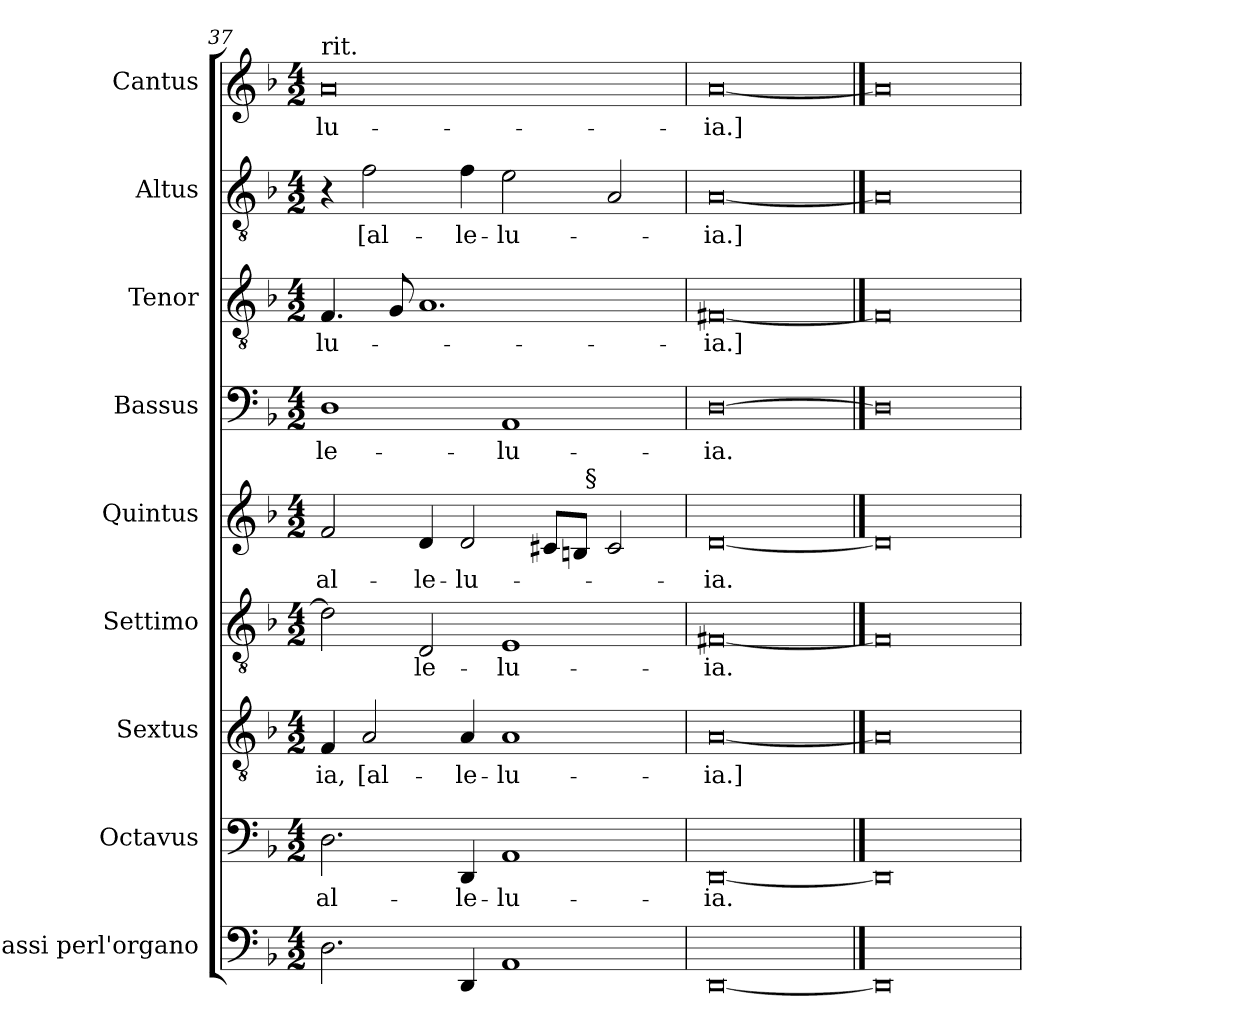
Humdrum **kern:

**kern	**kern	**text	**kern	**text	**kern	**text	**kern	**text	**kern	**text	**kern	**text	**kern	**text	**kern	**text
*part9	*part8	*part8	*part7	*part7	*part6	*part6	*part5	*part5	*part4	*part4	*part3	*part3	*part2	*part2	*part1	*part1
*staff9	*staff8	*staff8	*staff7	*staff7	*staff6	*staff6	*staff5	*staff5	*staff4	*staff4	*staff3	*staff3	*staff2	*staff2	*staff1	*staff1
*I"Bassi perl'organo	*I"Octavus	*	*I"Sextus	*	*I"Settimo	*	*I"Quintus	*	*I"Bassus	*	*I"Tenor	*	*I"Altus	*	*I"Cantus	*
*	*	*	*	*	*	*	*	*	*I'B.	*	*I'T.	*	*I'A.	*	*I'C.	*
*clefF4	*clefF4	*	*clefGv2	*	*clefGv2	*	*clefG2	*	*clefF4	*	*clefGv2	*	*clefGv2	*	*clefG2	*
*	*	*	*ITrd7c12	*	*ITrd7c12	*	*	*	*	*	*ITrd7c12	*	*ITrd7c12	*	*	*
*k[b-]	*k[b-]	*	*k[b-]	*	*k[b-]	*	*k[b-]	*	*k[b-]	*	*k[b-]	*	*k[b-]	*	*k[b-]	*
*d:	*d:	*	*d:	*	*d:	*	*d:	*	*d:	*	*d:	*	*d:	*	*d:	*
*M4/2	*M4/2	*	*M4/2	*	*M4/2	*	*M4/2	*	*M4/2	*	*M4/2	*	*M4/2	*	*M4/2	*
=37	=37	=37	=37	=37	=37	=37	=37	=37	=37	=37	=37	=37	=37	=37	=37	=37
!	!	!	!	!	!	!	!	!	!	!	!	!	!	!	!LO:TX:a:t=rit.	!
!	!	!LO:LY:b	!	!LO:LY:b	!	!	!	!LO:LY:b	!	!LO:LY:b	!	!LO:LY:b	!	!	!	!LO:LY:b
*	*	*	*	*	*	*	*^	*	*	*	*	*	*	*	*	*
2.D\	2.D\	al-	4FF/	-ia,	2D\]	.	2f/	1ryy	al-	1D	-le-	4.FF/	-lu-	4r	.	0a	-lu-
!	!	!	!	!LO:LY:b	!	!	!	!	!	!	!	!	!	!	!LO:LY:b	!	!
.	.	.	2AA/	[al-	.	.	.	.	.	.	.	.	.	2F\	[al-	.	.
.	.	.	.	.	.	.	.	.	.	.	.	8GG/	.	.	.	.	.
!	!	!	!	!	!	!LO:LY:b	!	!	!LO:LY:b	!	!	!	!	!	!	!	!
.	.	.	.	.	2DD/	-le-	4d/	.	-le-	.	.	1.AA	.	.	.	.	.
!	!	!LO:LY:b	!	!LO:LY:b	!	!	!	!	!LO:LY:b	!	!	!	!	!	!LO:LY:b	!	!
4DD/	4DD/	-le-	4AA/	-le-	.	.	2d/	.	-lu-	.	.	.	.	4F\	-le-	.	.
!	!	!LO:LY:b	!	!LO:LY:b	!	!LO:LY:b	!	!	!	!	!LO:LY:b	!	!	!	!LO:LY:b	!	!
1AA	1AA	-lu-	1AA	-lu-	1EE	-lu-	.	4ryy	.	1AA	-lu-	.	.	2E\	-lu-	.	.
.	.	.	.	.	.	.	8c#X/L	8ryy	.	.	.	.	.	.	.	.	.
.	.	.	.	.	.	.	8B/J	32ryy	.	.	.	.	.	.	.	.	.
!	!	!	!	!	!	!	!	!LO:TX:a:t=§	!	!	!	!	!	!	!	!	!
.	.	.	.	.	.	.	.	2ryy	.	.	.	.	.	.	.	.	.
.	.	.	.	.	.	.	2c#/	.	.	.	.	.	.	2AA/	.	.	.
.	.	.	.	.	.	.	.	16.ryy	.	.	.	.	.	.	.	.	.
=38	=38	=38	=38	=38	=38	=38	=38	=38	=38	=38	=38	=38	=38	=38	=38	=38	=38
!	!	!LO:LY:b	!	!LO:LY:b	!	!LO:LY:b	!	!	!LO:LY:b	!	!LO:LY:b	!	!LO:LY:b	!	!LO:LY:b	!	!LO:LY:b
*	*	*	*	*	*	*	*v	*v	*	*	*	*	*	*	*	*	*
[0DD	[0DD	-ia.	[0AA	-ia.]	[0FF#X	-ia.	[0d	-ia.	[0D	-ia.	[0FF#X	-ia.]	[0AA	-ia.]	[0a	-ia.]
==39	==39	==39	==39	==39	==39	==39	==39	==39	==39	==39	==39	==39	==39	==39	==39	==39
0DD]	0DD]	.	0AA]	.	0FF#]	.	0d]	.	0D]	.	0FF#]	.	0AA]	.	0a]	.
=	=	=	=	=	=	=	=	=	=	=	=	=	=	=	=	=
*-	*-	*-	*-	*-	*-	*-	*-	*-	*-	*-	*-	*-	*-	*-	*-	*-
